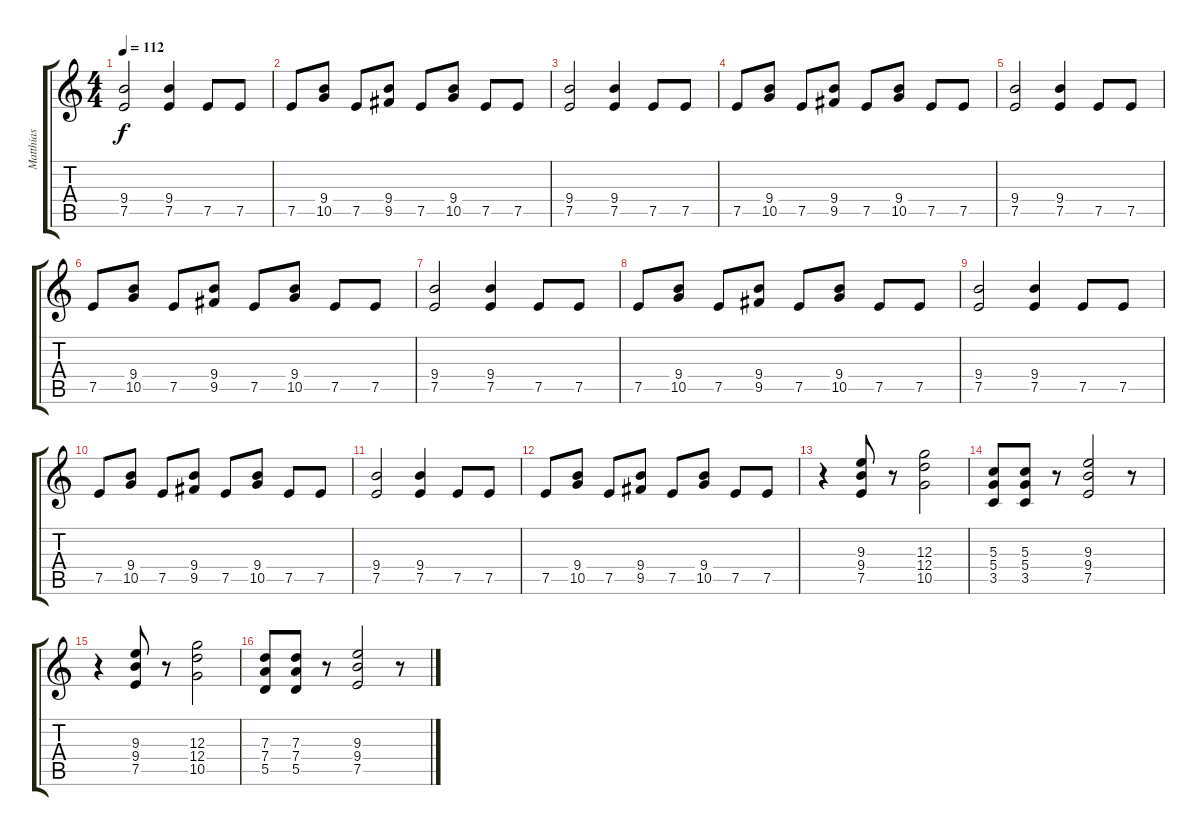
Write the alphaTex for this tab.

\track ("Matthias" "Matthias") {instrument overdrivenguitar}
\staff {score tabs}
\tuning (E4 B3 G3 D3 A2 E2) {hide}
\ts (4 4)
\tempo 112
\clef g2
\ks c
(9.4 7.5).2{dy f} (9.4 7.5).4 7.5.8 7.5.8 |
7.5.8 (9.4 10.5).8 7.5.8 (9.4 9.5).8 7.5.8 (9.4 10.5).8 7.5.8 7.5.8 |
(9.4 7.5).2 (9.4 7.5).4 7.5.8 7.5.8 |
7.5.8 (9.4 10.5).8 7.5.8 (9.4 9.5).8 7.5.8 (9.4 10.5).8 7.5.8 7.5.8 |
(9.4 7.5).2 (9.4 7.5).4 7.5.8 7.5.8 |
7.5.8 (9.4 10.5).8 7.5.8 (9.4 9.5).8 7.5.8 (9.4 10.5).8 7.5.8 7.5.8 |
(9.4 7.5).2 (9.4 7.5).4 7.5.8 7.5.8 |
7.5.8 (9.4 10.5).8 7.5.8 (9.4 9.5).8 7.5.8 (9.4 10.5).8 7.5.8 7.5.8 |
(9.4 7.5).2 (9.4 7.5).4 7.5.8 7.5.8 |
7.5.8 (9.4 10.5).8 7.5.8 (9.4 9.5).8 7.5.8 (9.4 10.5).8 7.5.8 7.5.8 |
(9.4 7.5).2 (9.4 7.5).4 7.5.8 7.5.8 |
7.5.8 (9.4 10.5).8 7.5.8 (9.4 9.5).8 7.5.8 (9.4 10.5).8 7.5.8 7.5.8 |
r.4 (9.3 9.4 7.5).8 r.8 (12.3 12.4 10.5).2 |
(5.3 5.4 3.5).8 (5.3 5.4 3.5).8 r.8 (9.3 9.4 7.5).2 r.8 |
r.4 (9.3 9.4 7.5).8 r.8 (12.3 12.4 10.5).2 |
(7.3 7.4 5.5).8 (7.3 7.4 5.5).8 r.8 (9.3 9.4 7.5).2 r.8
